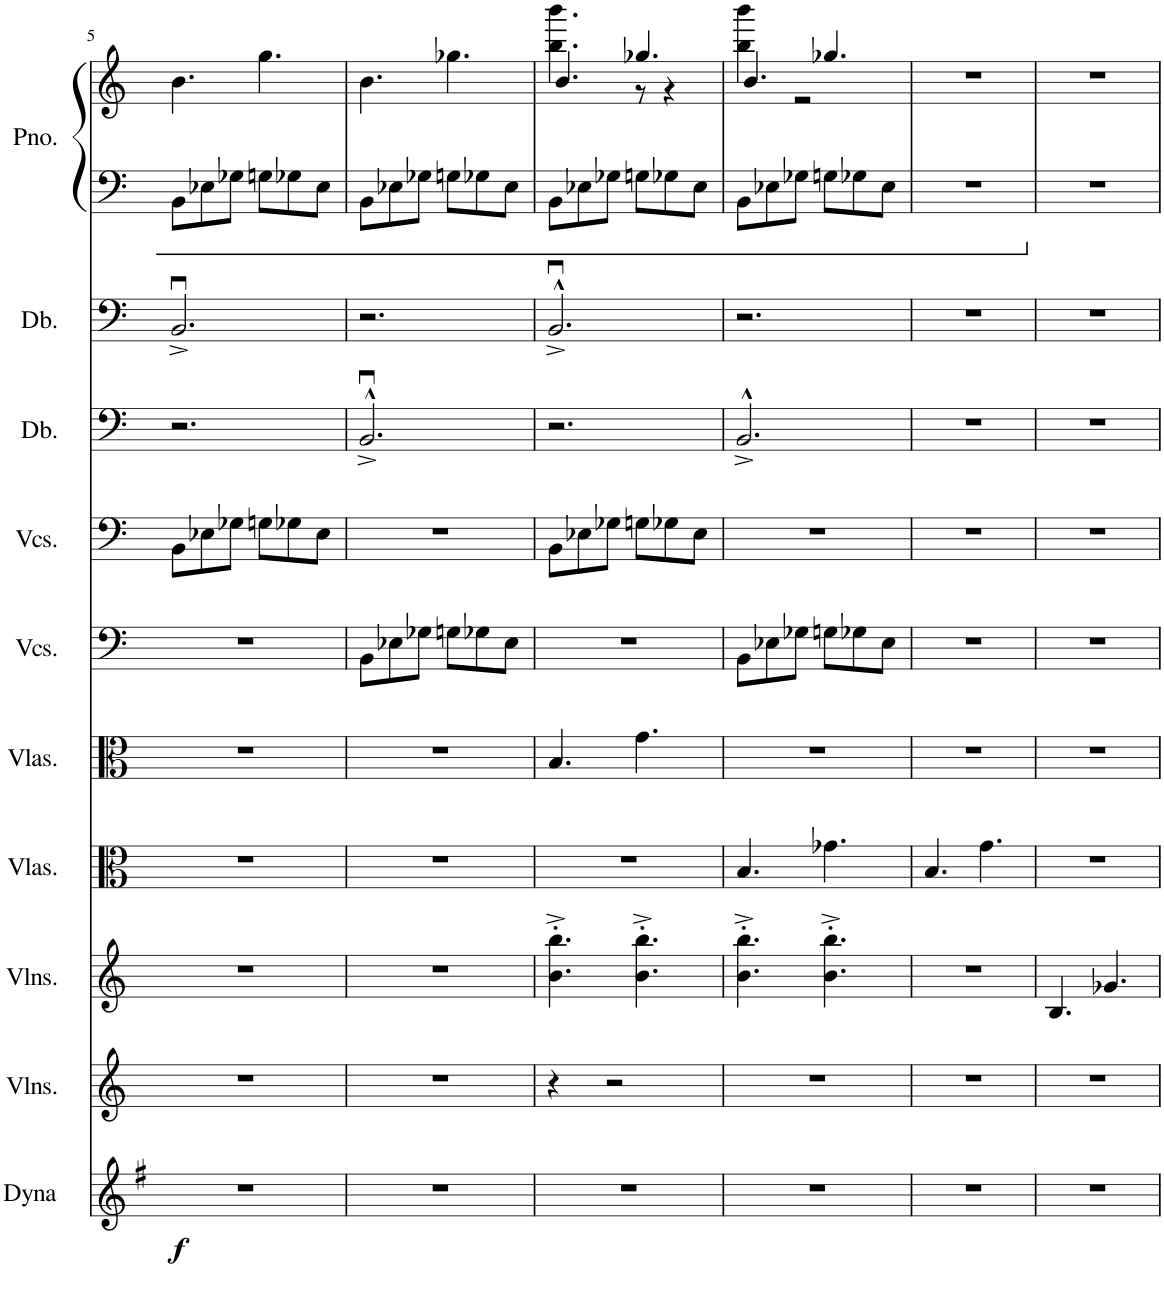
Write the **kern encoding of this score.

**kern	**dynam	**kern	**kern	**kern	**kern	**kern	**kern	**kern	**kern	**kern	**kern
*part10	*part10	*part9	*part8	*part7	*part6	*part5	*part4	*part3	*part2	*part1	*part1
*staff11	*staff11	*staff10	*staff9	*staff8	*staff7	*staff6	*staff5	*staff4	*staff3	*staff2	*staff1
*I"Orchestra Dynamics	*	*I"Violins	*I"Violins	*I"Violas	*I"Violas	*I"Violoncellos	*I"Violoncellos	*I"Double Bass	*I"Double Bass	*I"Piano	*
*I'Dyna	*	*I'Vlns.	*I'Vlns.	*I'Vlas.	*I'Vlas.	*I'Vcs.	*I'Vcs.	*I'Db.	*I'Db.	*I'Pno.	*
!!LO:PB:g=z
*clefG2	*	*clefG2	*clefG2	*clefC3	*clefC3	*clefF4	*clefF4	*clefF4	*clefF4	*clefF4	*clefG2
*Trd4c7	*	*	*	*	*	*	*	*Trd7c12	*Trd7c12	*	*
*k[f#]	*	*k[]	*k[]	*k[]	*k[]	*k[]	*k[]	*k[]	*k[]	*k[]	*k[]
*M6/8	*	*M6/8	*M6/8	*M6/8	*M6/8	*M6/8	*M6/8	*M6/8	*M6/8	*M6/8	*M6/8
=5	=5	=5	=5	=5	=5	=5	=5	=5	=5	=5	=5
!	!LO:DY:b	!	!	!	!	!	!	!	!	!	!
2.r	f	2.r	2.r	2.r	2.r	2.r	8BB\L	2.r	2.BBu^/	8BB\L	4.b\
.	.	.	.	.	.	.	8E-X\	.	.	8E-X\	.
.	.	.	.	.	.	.	8G-X\J	.	.	8G-X\J	.
.	.	.	.	.	.	.	8Gn\L	.	.	8Gn\L	4.gg\
.	.	.	.	.	.	.	8G-X\	.	.	8G-X\	.
.	.	.	.	.	.	.	8E-\J	.	.	8E-\J	.
=6	=6	=6	=6	=6	=6	=6	=6	=6	=6	=6	=6
2.r	.	2.r	2.r	2.r	2.r	8BB\L	2.r	2.BBu^^^/	2.r	8BB\L	4.b\
.	.	.	.	.	.	8E-X\	.	.	.	8E-X\	.
.	.	.	.	.	.	8G-X\J	.	.	.	8G-X\J	.
.	.	.	.	.	.	8Gn\L	.	.	.	8Gn\L	4.gg-X\
.	.	.	.	.	.	8G-X\	.	.	.	8G-X\	.
.	.	.	.	.	.	8E-\J	.	.	.	8E-\J	.
=7	=7	=7	=7	=7	=7	=7	=7	=7	=7	=7	=7
*	*	*	*	*	*	*	*	*	*	*	*^
2.r	.	4r	4.b\'^ 4.bb\'^	2.r	4.B/	2.r	8BB\L	2.r	2.BBu^^^/	8BB\L	4.b/	4.bb\ 4.bbb\
.	.	.	.	.	.	.	8E-X\	.	.	8E-X\	.	.
.	.	2r	.	.	.	.	8G-X\J	.	.	8G-X\J	.	.
.	.	.	4.b\'^ 4.bb\'^	.	4.g\	.	8Gn\L	.	.	8Gn\L	4.gg-X/	8r
.	.	.	.	.	.	.	8G-X\	.	.	8G-X\	.	4r
.	.	.	.	.	.	.	8E-\J	.	.	8E-\J	.	.
=8	=8	=8	=8	=8	=8	=8	=8	=8	=8	=8	=8	=8
2.r	.	2.r	4.b\'^ 4.bb\'^	4.B/	2.r	8BB\L	2.r	2.BB^^^/	2.r	8BB\L	4.b/	4bb\ 4bbb\
.	.	.	.	.	.	8E-X\	.	.	.	8E-X\	.	.
.	.	.	.	.	.	8G-X\J	.	.	.	8G-X\J	.	2r
.	.	.	4.b\'^ 4.bb\'^	4.g-X\	.	8Gn\L	.	.	.	8Gn\L	4.gg-X/	.
.	.	.	.	.	.	8G-X\	.	.	.	8G-X\	.	.
.	.	.	.	.	.	8E-\J	.	.	.	8E-\J	.	.
*	*	*	*	*	*	*	*	*	*	*	*v	*v
=9	=9	=9	=9	=9	=9	=9	=9	=9	=9	=9	=9
2.r	.	2.r	2.r	4.B/	2.r	2.r	2.r	2.r	2.r	2.r	2.r
.	.	.	.	4.g\	.	.	.	.	.	.	.
=10	=10	=10	=10	=10	=10	=10	=10	=10	=10	=10	=10
2.r	.	2.r	4.B/	2.r	2.r	2.r	2.r	2.r	2.r	2.r	2.r
.	.	.	4.g-X/	.	.	.	.	.	.	.	.
=	=	=	=	=	=	=	=	=	=	=	=
*-	*-	*-	*-	*-	*-	*-	*-	*-	*-	*-	*-
